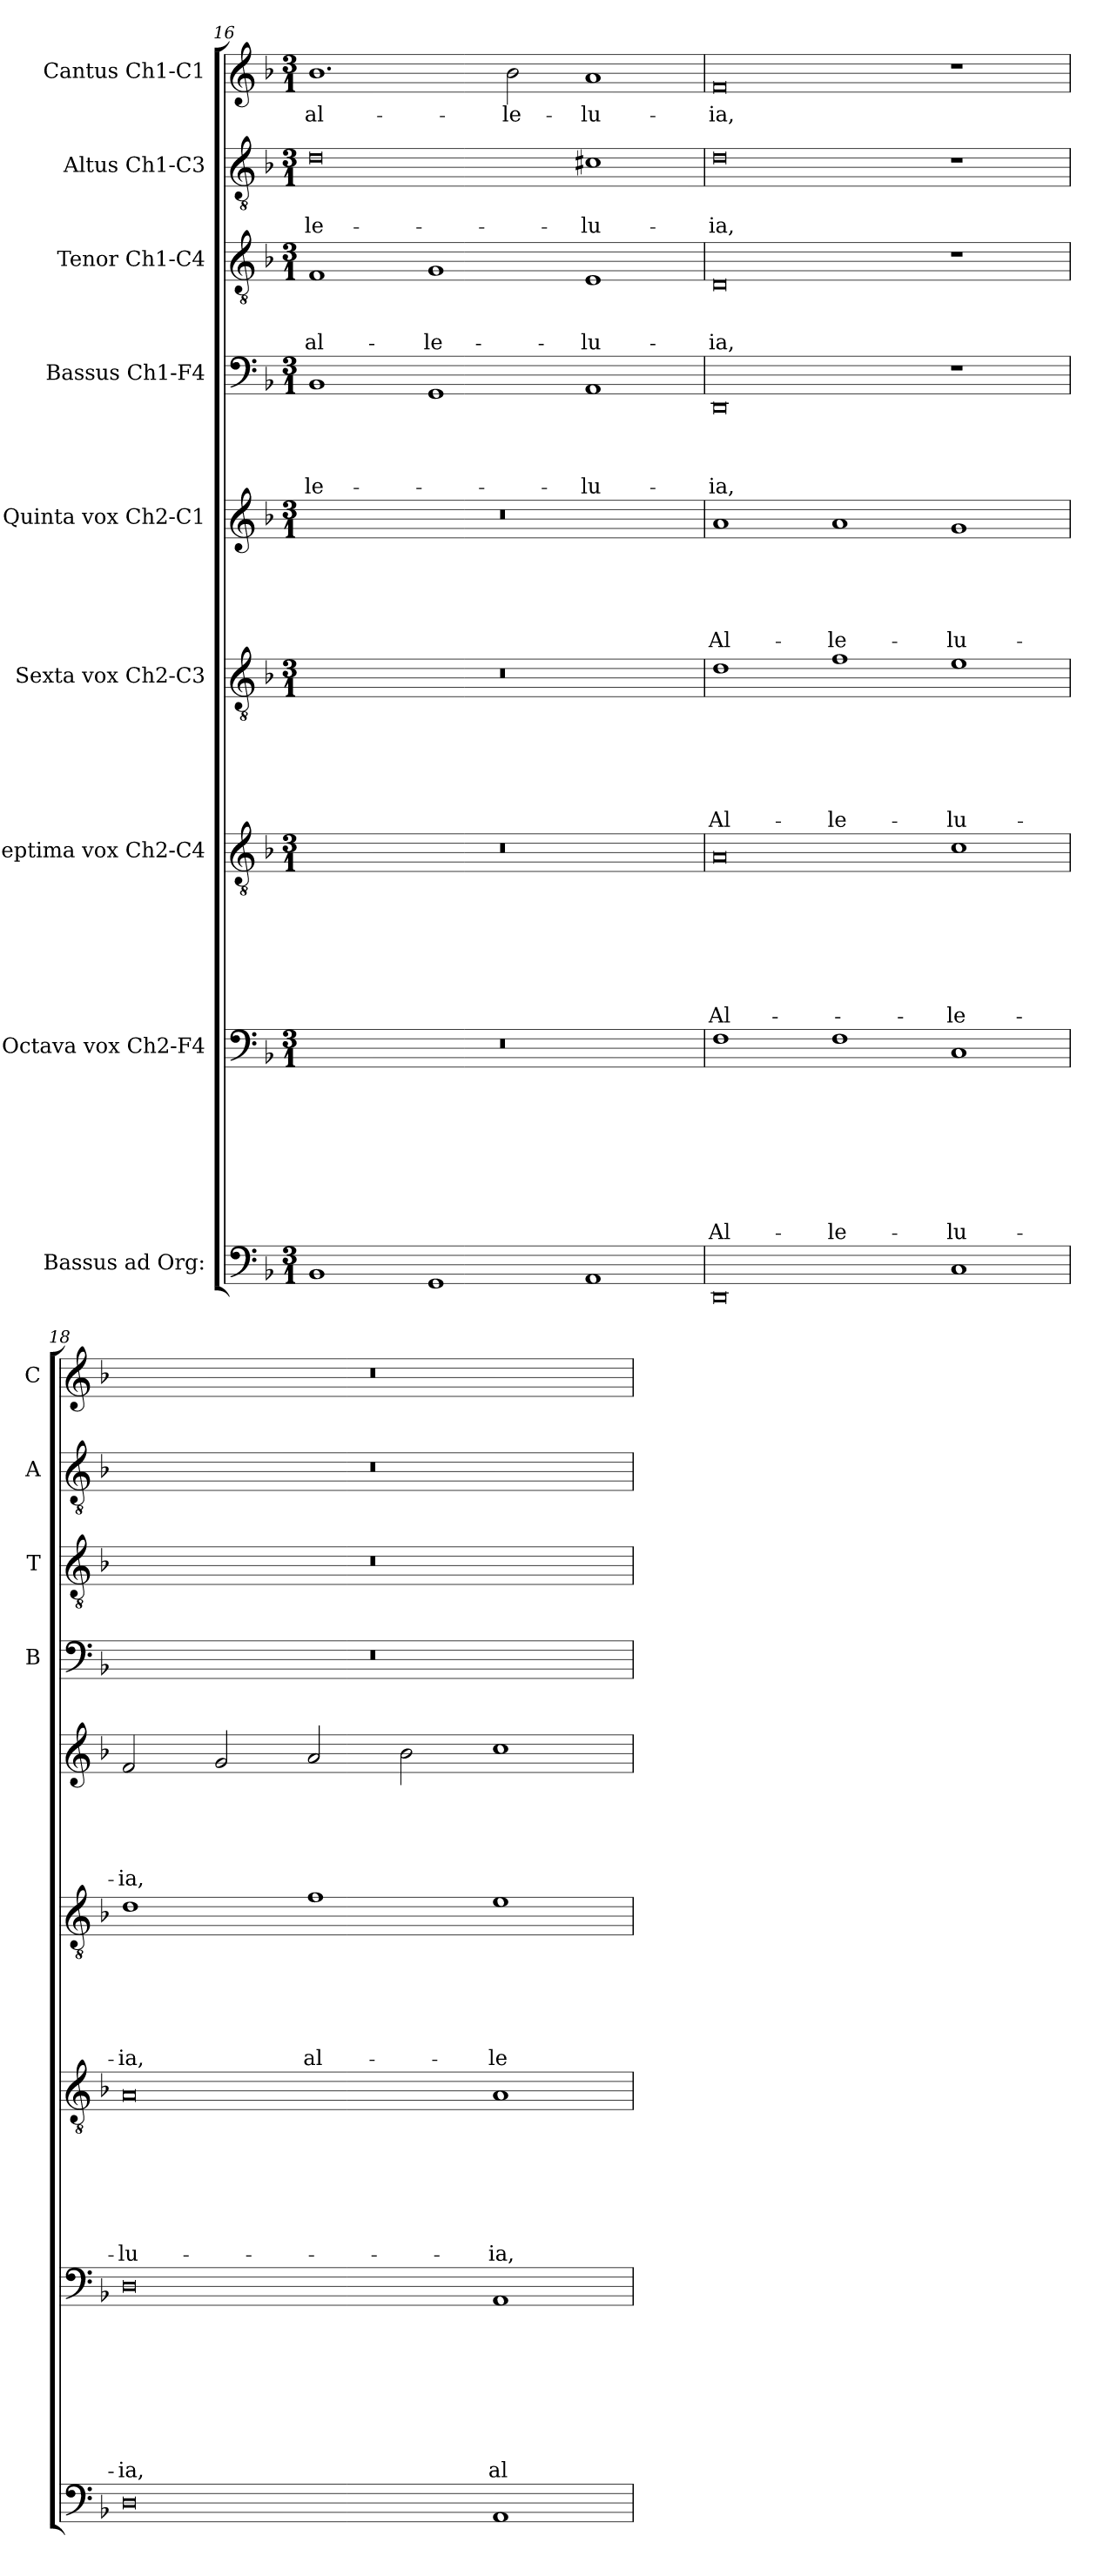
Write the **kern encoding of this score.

**kern	**kern	**text	**text	**text	**text	**text	**text	**text	**text	**kern	**text	**text	**text	**text	**text	**text	**text	**kern	**text	**text	**text	**text	**text	**text	**kern	**text	**text	**text	**text	**text	**kern	**text	**text	**text	**text	**kern	**text	**text	**text	**kern	**text	**text	**kern	**text
*part9	*part8	*part8	*part8	*part8	*part8	*part8	*part8	*part8	*part8	*part7	*part7	*part7	*part7	*part7	*part7	*part7	*part7	*part6	*part6	*part6	*part6	*part6	*part6	*part6	*part5	*part5	*part5	*part5	*part5	*part5	*part4	*part4	*part4	*part4	*part4	*part3	*part3	*part3	*part3	*part2	*part2	*part2	*part1	*part1
*staff9	*staff8	*staff8	*staff8	*staff8	*staff8	*staff8	*staff8	*staff8	*staff8	*staff7	*staff7	*staff7	*staff7	*staff7	*staff7	*staff7	*staff7	*staff6	*staff6	*staff6	*staff6	*staff6	*staff6	*staff6	*staff5	*staff5	*staff5	*staff5	*staff5	*staff5	*staff4	*staff4	*staff4	*staff4	*staff4	*staff3	*staff3	*staff3	*staff3	*staff2	*staff2	*staff2	*staff1	*staff1
*I"Bassus ad Org:	*I"Octava vox Ch2-F4	*	*	*	*	*	*	*	*	*I"Septima vox Ch2-C4	*	*	*	*	*	*	*	*I"Sexta vox Ch2-C3	*	*	*	*	*	*	*I"Quinta vox Ch2-C1	*	*	*	*	*	*I"Bassus Ch1-F4	*	*	*	*	*I"Tenor Ch1-C4	*	*	*	*I"Altus Ch1-C3	*	*	*I"Cantus Ch1-C1	*
*	*	*	*	*	*	*	*	*	*	*	*	*	*	*	*	*	*	*	*	*	*	*	*	*	*	*	*	*	*	*	*I'B	*	*	*	*	*I'T	*	*	*	*I'A	*	*	*I'C	*
*clefF4	*clefF4	*	*	*	*	*	*	*	*	*clefGv2	*	*	*	*	*	*	*	*clefGv2	*	*	*	*	*	*	*clefG2	*	*	*	*	*	*clefF4	*	*	*	*	*clefGv2	*	*	*	*clefGv2	*	*	*clefG2	*
*k[b-]	*k[b-]	*	*	*	*	*	*	*	*	*k[b-]	*	*	*	*	*	*	*	*k[b-]	*	*	*	*	*	*	*k[b-]	*	*	*	*	*	*k[b-]	*	*	*	*	*k[b-]	*	*	*	*k[b-]	*	*	*k[b-]	*
*F:	*F:	*	*	*	*	*	*	*	*	*F:	*	*	*	*	*	*	*	*F:	*	*	*	*	*	*	*F:	*	*	*	*	*	*F:	*	*	*	*	*F:	*	*	*	*F:	*	*	*F:	*
*M3/1	*M3/1	*	*	*	*	*	*	*	*	*M3/1	*	*	*	*	*	*	*	*M3/1	*	*	*	*	*	*	*M3/1	*	*	*	*	*	*M3/1	*	*	*	*	*M3/1	*	*	*	*M3/1	*	*	*M3/1	*
=16	=16	=16	=16	=16	=16	=16	=16	=16	=16	=16	=16	=16	=16	=16	=16	=16	=16	=16	=16	=16	=16	=16	=16	=16	=16	=16	=16	=16	=16	=16	=16	=16	=16	=16	=16	=16	=16	=16	=16	=16	=16	=16	=16	=16
!	!	!	!	!	!	!	!	!	!	!	!	!	!	!	!	!	!	!	!	!	!	!	!	!	!	!	!	!	!	!	!	!	!	!	!LO:LY:b	!	!	!	!LO:LY:b	!	!	!LO:LY:b	!	!LO:LY:b
1BB-	0.r	.	.	.	.	.	.	.	.	0.r	.	.	.	.	.	.	.	0.r	.	.	.	.	.	.	0.r	.	.	.	.	.	1BB-	.	.	.	-le-	1F	.	.	al-	0d	.	-le-	1.b-	al-
!	!	!	!	!	!	!	!	!	!	!	!	!	!	!	!	!	!	!	!	!	!	!	!	!	!	!	!	!	!	!	!	!	!	!	!	!	!	!	!LO:LY:b	!	!	!	!	!
1GG	.	.	.	.	.	.	.	.	.	.	.	.	.	.	.	.	.	.	.	.	.	.	.	.	.	.	.	.	.	.	1GG	.	.	.	.	1G	.	.	-le-	.	.	.	.	.
!	!	!	!	!	!	!	!	!	!	!	!	!	!	!	!	!	!	!	!	!	!	!	!	!	!	!	!	!	!	!	!	!	!	!	!	!	!	!	!	!	!	!	!	!LO:LY:b
.	.	.	.	.	.	.	.	.	.	.	.	.	.	.	.	.	.	.	.	.	.	.	.	.	.	.	.	.	.	.	.	.	.	.	.	.	.	.	.	.	.	.	2b-\	-le-
!	!	!	!	!	!	!	!	!	!	!	!	!	!	!	!	!	!	!	!	!	!	!	!	!	!	!	!	!	!	!	!	!	!	!	!LO:LY:b	!	!	!	!LO:LY:b	!	!	!LO:LY:b	!	!LO:LY:b
1AA	.	.	.	.	.	.	.	.	.	.	.	.	.	.	.	.	.	.	.	.	.	.	.	.	.	.	.	.	.	.	1AA	.	.	.	-lu-	1E	.	.	-lu-	1c#X	.	-lu-	1a	-lu-
=17	=17	=17	=17	=17	=17	=17	=17	=17	=17	=17	=17	=17	=17	=17	=17	=17	=17	=17	=17	=17	=17	=17	=17	=17	=17	=17	=17	=17	=17	=17	=17	=17	=17	=17	=17	=17	=17	=17	=17	=17	=17	=17	=17	=17
!	!	!	!	!	!	!	!	!	!LO:LY:b	!	!	!	!	!	!	!	!LO:LY:b	!	!	!	!	!	!	!LO:LY:b	!	!	!	!	!	!LO:LY:b	!	!	!	!	!LO:LY:b	!	!	!	!LO:LY:b	!	!	!LO:LY:b	!	!LO:LY:b
0DD	1F	.	.	.	.	.	.	.	Al-	0A	.	.	.	.	.	.	Al-	1d	.	.	.	.	.	Al-	1a	.	.	.	.	Al-	0DD	.	.	.	-ia,	0D	.	.	-ia,	0d	.	-ia,	0f	-ia,
!	!	!	!	!	!	!	!	!	!LO:LY:b	!	!	!	!	!	!	!	!	!	!	!	!	!	!	!LO:LY:b	!	!	!	!	!	!LO:LY:b	!	!	!	!	!	!	!	!	!	!	!	!	!	!
.	1F	.	.	.	.	.	.	.	-le-	.	.	.	.	.	.	.	.	1f	.	.	.	.	.	-le-	1a	.	.	.	.	-le-	.	.	.	.	.	.	.	.	.	.	.	.	.	.
!	!	!	!	!	!	!	!	!	!LO:LY:b	!	!	!	!	!	!	!	!LO:LY:b	!	!	!	!	!	!	!LO:LY:b	!	!	!	!	!	!LO:LY:b	!	!	!	!	!	!	!	!	!	!	!	!	!	!
1C	1C	.	.	.	.	.	.	.	-lu-	1c	.	.	.	.	.	.	-le-	1e	.	.	.	.	.	-lu-	1g	.	.	.	.	-lu-	1r	.	.	.	.	1r	.	.	.	1r	.	.	1r	.
=18	=18	=18	=18	=18	=18	=18	=18	=18	=18	=18	=18	=18	=18	=18	=18	=18	=18	=18	=18	=18	=18	=18	=18	=18	=18	=18	=18	=18	=18	=18	=18	=18	=18	=18	=18	=18	=18	=18	=18	=18	=18	=18	=18	=18
!	!	!	!	!	!	!	!	!	!LO:LY:b	!	!	!	!	!	!	!	!LO:LY:b	!	!	!	!	!	!	!LO:LY:b	!	!	!	!	!	!LO:LY:b	!	!	!	!	!	!	!	!	!	!	!	!	!	!
0D	0D	.	.	.	.	.	.	.	-ia,	0A	.	.	.	.	.	.	-lu-	1d	.	.	.	.	.	-ia,	2f/	.	.	.	.	-ia,	0.r	.	.	.	.	0.r	.	.	.	0.r	.	.	0.r	.
.	.	.	.	.	.	.	.	.	.	.	.	.	.	.	.	.	.	.	.	.	.	.	.	.	2g/	.	.	.	.	.	.	.	.	.	.	.	.	.	.	.	.	.	.	.
!	!	!	!	!	!	!	!	!	!	!	!	!	!	!	!	!	!	!	!	!	!	!	!	!LO:LY:b	!	!	!	!	!	!	!	!	!	!	!	!	!	!	!	!	!	!	!	!
.	.	.	.	.	.	.	.	.	.	.	.	.	.	.	.	.	.	1f	.	.	.	.	.	al-	2a/	.	.	.	.	.	.	.	.	.	.	.	.	.	.	.	.	.	.	.
.	.	.	.	.	.	.	.	.	.	.	.	.	.	.	.	.	.	.	.	.	.	.	.	.	2b-\	.	.	.	.	.	.	.	.	.	.	.	.	.	.	.	.	.	.	.
!	!	!	!	!	!	!	!	!	!LO:LY:b	!	!	!	!	!	!	!	!LO:LY:b	!	!	!	!	!	!	!LO:LY:b	!	!	!	!	!	!	!	!	!	!	!	!	!	!	!	!	!	!	!	!
1AA	1AA	.	.	.	.	.	.	.	al-	1A	.	.	.	.	.	.	-ia,	1e	.	.	.	.	.	-le-	1cc	.	.	.	.	.	.	.	.	.	.	.	.	.	.	.	.	.	.	.
=	=	=	=	=	=	=	=	=	=	=	=	=	=	=	=	=	=	=	=	=	=	=	=	=	=	=	=	=	=	=	=	=	=	=	=	=	=	=	=	=	=	=	=	=
*-	*-	*-	*-	*-	*-	*-	*-	*-	*-	*-	*-	*-	*-	*-	*-	*-	*-	*-	*-	*-	*-	*-	*-	*-	*-	*-	*-	*-	*-	*-	*-	*-	*-	*-	*-	*-	*-	*-	*-	*-	*-	*-	*-	*-
